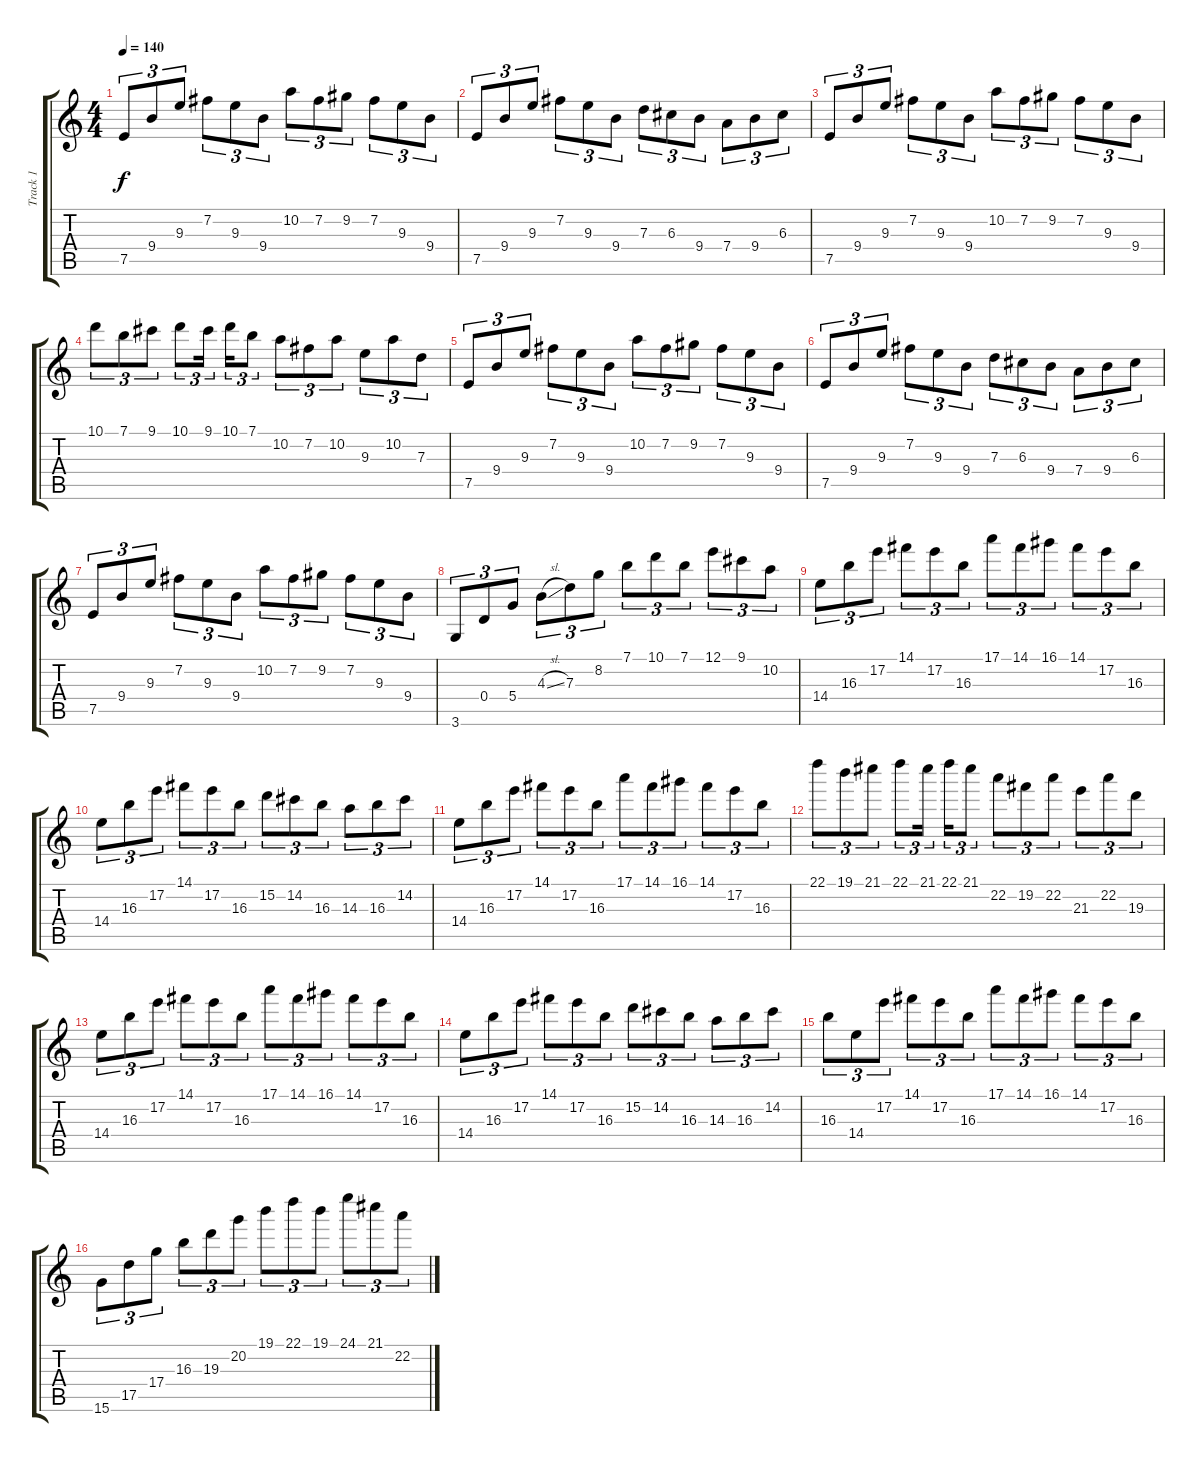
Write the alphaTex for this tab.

\track ("Track 1" "Track 1") {instrument overdrivenguitar}
\staff {score tabs}
\tuning (E4 B3 G3 D3 A2 E2) {hide}
\ts (4 4)
\tempo 140
\clef g2
\ks c
7.5.8{tu (3 2) dy f instrument overdrivenguitar} 9.4.8{tu (3 2)} 9.3.8{tu (3 2)} 7.2.8{tu (3 2)} 9.3.8{tu (3 2)} 9.4.8{tu (3 2)} 10.2.8{tu (3 2)} 7.2.8{tu (3 2)} 9.2.8{tu (3 2)} 7.2.8{tu (3 2)} 9.3.8{tu (3 2)} 9.4.8{tu (3 2)} |
7.5.8{tu (3 2)} 9.4.8{tu (3 2)} 9.3.8{tu (3 2)} 7.2.8{tu (3 2)} 9.3.8{tu (3 2)} 9.4.8{tu (3 2)} 7.3.8{tu (3 2)} 6.3.8{tu (3 2)} 9.4.8{tu (3 2)} 7.4.8{tu (3 2)} 9.4.8{tu (3 2)} 6.3.8{tu (3 2)} |
7.5.8{tu (3 2)} 9.4.8{tu (3 2)} 9.3.8{tu (3 2)} 7.2.8{tu (3 2)} 9.3.8{tu (3 2)} 9.4.8{tu (3 2)} 10.2.8{tu (3 2)} 7.2.8{tu (3 2)} 9.2.8{tu (3 2)} 7.2.8{tu (3 2)} 9.3.8{tu (3 2)} 9.4.8{tu (3 2)} |
10.1.8{tu (3 2)} 7.1.8{tu (3 2)} 9.1.8{tu (3 2)} 10.1.8{tu (3 2)} 9.1.16{tu (3 2)} 10.1.16{tu (3 2)} 7.1.8{tu (3 2)} 10.2.8{tu (3 2)} 7.2.8{tu (3 2)} 10.2.8{tu (3 2)} 9.3.8{tu (3 2)} 10.2.8{tu (3 2)} 7.3.8{tu (3 2)} |
7.5.8{tu (3 2)} 9.4.8{tu (3 2)} 9.3.8{tu (3 2)} 7.2.8{tu (3 2)} 9.3.8{tu (3 2)} 9.4.8{tu (3 2)} 10.2.8{tu (3 2)} 7.2.8{tu (3 2)} 9.2.8{tu (3 2)} 7.2.8{tu (3 2)} 9.3.8{tu (3 2)} 9.4.8{tu (3 2)} |
7.5.8{tu (3 2)} 9.4.8{tu (3 2)} 9.3.8{tu (3 2)} 7.2.8{tu (3 2)} 9.3.8{tu (3 2)} 9.4.8{tu (3 2)} 7.3.8{tu (3 2)} 6.3.8{tu (3 2)} 9.4.8{tu (3 2)} 7.4.8{tu (3 2)} 9.4.8{tu (3 2)} 6.3.8{tu (3 2)} |
7.5.8{tu (3 2)} 9.4.8{tu (3 2)} 9.3.8{tu (3 2)} 7.2.8{tu (3 2)} 9.3.8{tu (3 2)} 9.4.8{tu (3 2)} 10.2.8{tu (3 2)} 7.2.8{tu (3 2)} 9.2.8{tu (3 2)} 7.2.8{tu (3 2)} 9.3.8{tu (3 2)} 9.4.8{tu (3 2)} |
3.6.8{tu (3 2)} 0.4.8{tu (3 2)} 5.4.8{tu (3 2)} 4.3{sl}.8{tu (3 2)} 7.3.8{tu (3 2)} 8.2.8{tu (3 2)} 7.1.8{tu (3 2)} 10.1.8{tu (3 2)} 7.1.8{tu (3 2)} 12.1.8{tu (3 2)} 9.1.8{tu (3 2)} 10.2.8{tu (3 2)} |
14.4.8{tu (3 2)} 16.3.8{tu (3 2)} 17.2.8{tu (3 2)} 14.1.8{tu (3 2)} 17.2.8{tu (3 2)} 16.3.8{tu (3 2)} 17.1.8{tu (3 2)} 14.1.8{tu (3 2)} 16.1.8{tu (3 2)} 14.1.8{tu (3 2)} 17.2.8{tu (3 2)} 16.3.8{tu (3 2)} |
14.4.8{tu (3 2)} 16.3.8{tu (3 2)} 17.2.8{tu (3 2)} 14.1.8{tu (3 2)} 17.2.8{tu (3 2)} 16.3.8{tu (3 2)} 15.2.8{tu (3 2)} 14.2.8{tu (3 2)} 16.3.8{tu (3 2)} 14.3.8{tu (3 2)} 16.3.8{tu (3 2)} 14.2.8{tu (3 2)} |
14.4.8{tu (3 2)} 16.3.8{tu (3 2)} 17.2.8{tu (3 2)} 14.1.8{tu (3 2)} 17.2.8{tu (3 2)} 16.3.8{tu (3 2)} 17.1.8{tu (3 2)} 14.1.8{tu (3 2)} 16.1.8{tu (3 2)} 14.1.8{tu (3 2)} 17.2.8{tu (3 2)} 16.3.8{tu (3 2)} |
22.1.8{tu (3 2)} 19.1.8{tu (3 2)} 21.1.8{tu (3 2)} 22.1.8{tu (3 2)} 21.1.16{tu (3 2)} 22.1.16{tu (3 2)} 21.1.8{tu (3 2)} 22.2.8{tu (3 2)} 19.2.8{tu (3 2)} 22.2.8{tu (3 2)} 21.3.8{tu (3 2)} 22.2.8{tu (3 2)} 19.3.8{tu (3 2)} |
14.4.8{tu (3 2)} 16.3.8{tu (3 2)} 17.2.8{tu (3 2)} 14.1.8{tu (3 2)} 17.2.8{tu (3 2)} 16.3.8{tu (3 2)} 17.1.8{tu (3 2)} 14.1.8{tu (3 2)} 16.1.8{tu (3 2)} 14.1.8{tu (3 2)} 17.2.8{tu (3 2)} 16.3.8{tu (3 2)} |
14.4.8{tu (3 2)} 16.3.8{tu (3 2)} 17.2.8{tu (3 2)} 14.1.8{tu (3 2)} 17.2.8{tu (3 2)} 16.3.8{tu (3 2)} 15.2.8{tu (3 2)} 14.2.8{tu (3 2)} 16.3.8{tu (3 2)} 14.3.8{tu (3 2)} 16.3.8{tu (3 2)} 14.2.8{tu (3 2)} |
16.3.8{tu (3 2)} 14.4.8{tu (3 2)} 17.2.8{tu (3 2)} 14.1.8{tu (3 2)} 17.2.8{tu (3 2)} 16.3.8{tu (3 2)} 17.1.8{tu (3 2)} 14.1.8{tu (3 2)} 16.1.8{tu (3 2)} 14.1.8{tu (3 2)} 17.2.8{tu (3 2)} 16.3.8{tu (3 2)} |
15.6.8{tu (3 2)} 17.5.8{tu (3 2)} 17.4.8{tu (3 2)} 16.3.8{tu (3 2)} 19.3.8{tu (3 2)} 20.2.8{tu (3 2)} 19.1.8{tu (3 2)} 22.1.8{tu (3 2)} 19.1.8{tu (3 2)} 24.1.8{tu (3 2)} 21.1.8{tu (3 2)} 22.2.8{tu (3 2)}
